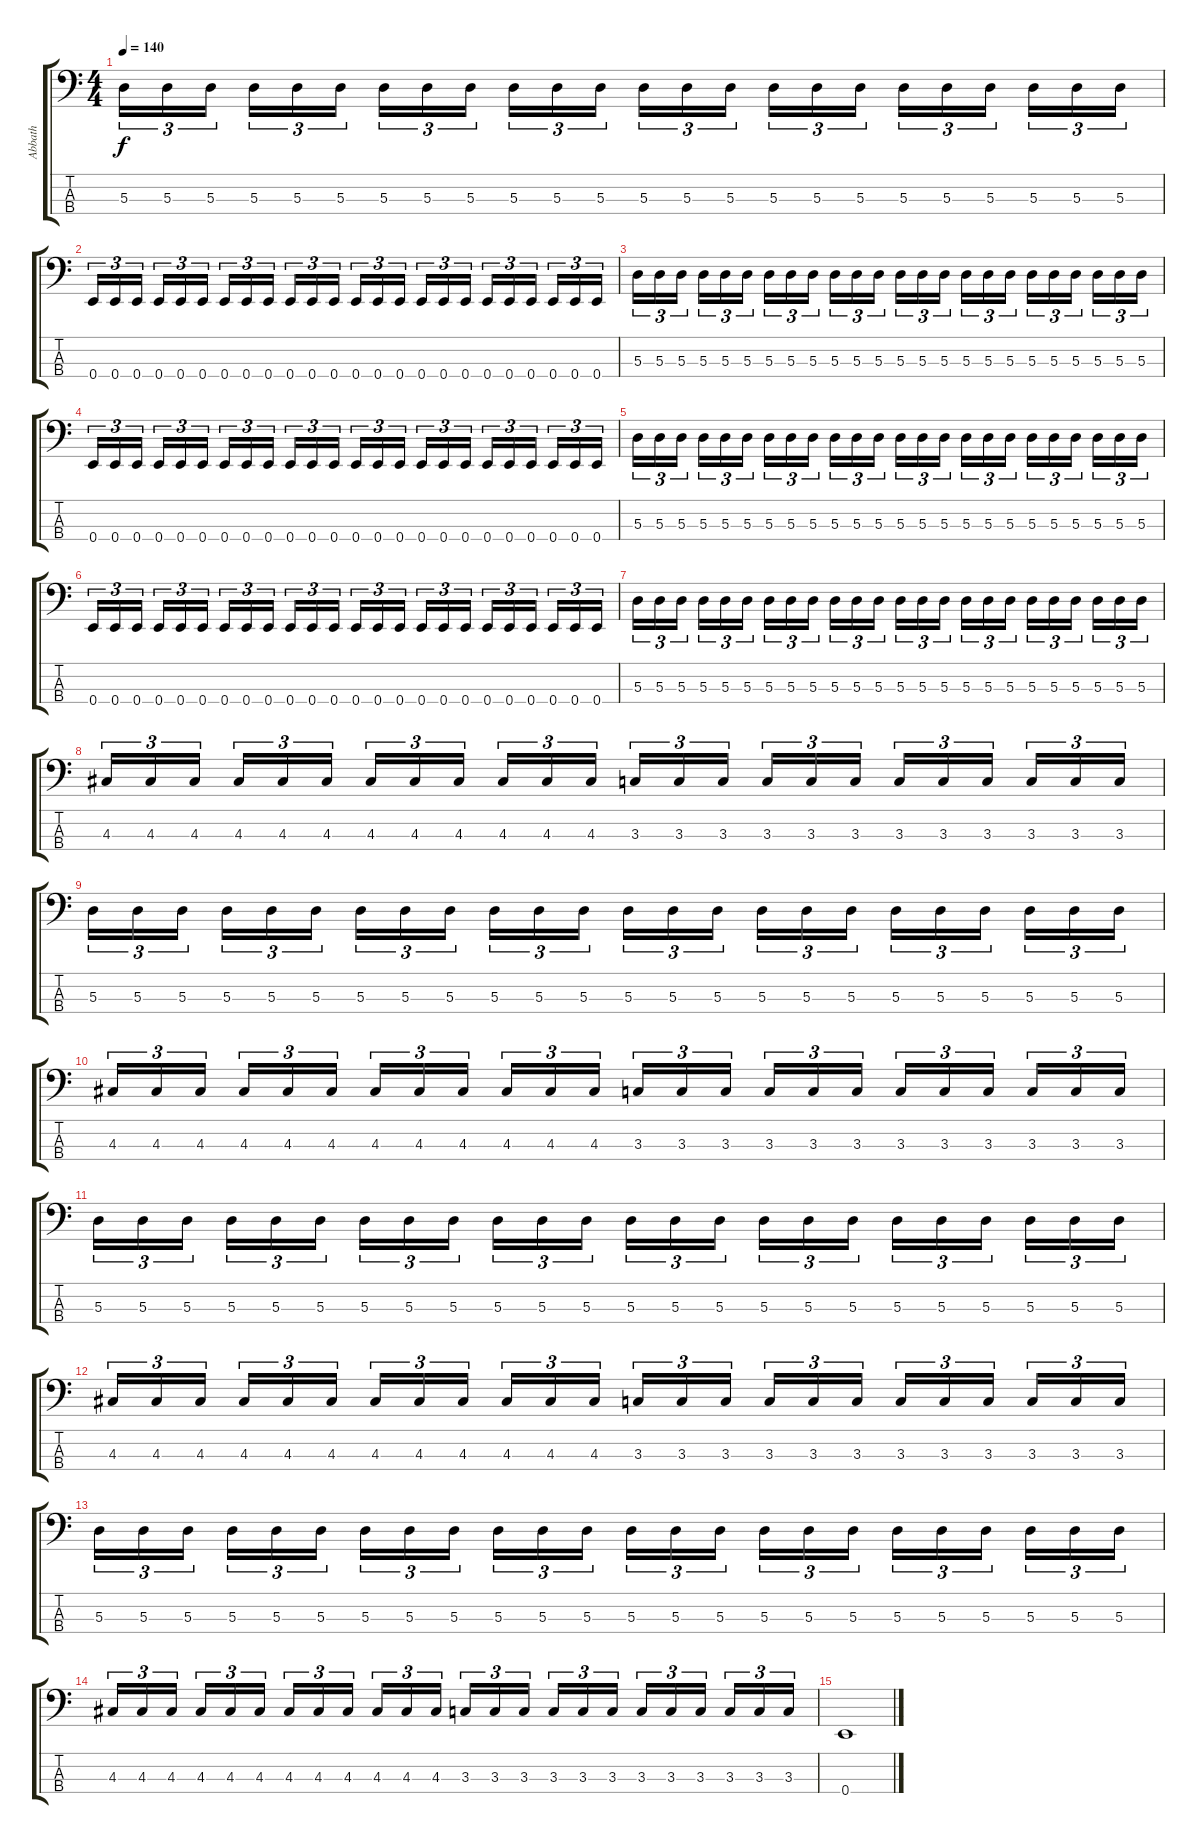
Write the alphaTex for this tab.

\track ("Abbath" "Abbath") {instrument electricbasspick}
\staff {score tabs}
\tuning (G2 D2 A1 E1) {hide}
\ts (4 4)
\tempo 140
\clef f4
\ks c
5.3.16{tu (3 2) dy f} 5.3.16{tu (3 2)} 5.3.16{tu (3 2) beam splitsecondary} 5.3.16{tu (3 2)} 5.3.16{tu (3 2)} 5.3.16{tu (3 2)} 5.3.16{tu (3 2)} 5.3.16{tu (3 2)} 5.3.16{tu (3 2) beam splitsecondary} 5.3.16{tu (3 2)} 5.3.16{tu (3 2)} 5.3.16{tu (3 2)} 5.3.16{tu (3 2)} 5.3.16{tu (3 2)} 5.3.16{tu (3 2) beam splitsecondary} 5.3.16{tu (3 2)} 5.3.16{tu (3 2)} 5.3.16{tu (3 2)} 5.3.16{tu (3 2)} 5.3.16{tu (3 2)} 5.3.16{tu (3 2) beam splitsecondary} 5.3.16{tu (3 2)} 5.3.16{tu (3 2)} 5.3.16{tu (3 2)} |
0.4.16{tu (3 2)} 0.4.16{tu (3 2)} 0.4.16{tu (3 2) beam splitsecondary} 0.4.16{tu (3 2)} 0.4.16{tu (3 2)} 0.4.16{tu (3 2)} 0.4.16{tu (3 2)} 0.4.16{tu (3 2)} 0.4.16{tu (3 2) beam splitsecondary} 0.4.16{tu (3 2)} 0.4.16{tu (3 2)} 0.4.16{tu (3 2)} 0.4.16{tu (3 2)} 0.4.16{tu (3 2)} 0.4.16{tu (3 2) beam splitsecondary} 0.4.16{tu (3 2)} 0.4.16{tu (3 2)} 0.4.16{tu (3 2)} 0.4.16{tu (3 2)} 0.4.16{tu (3 2)} 0.4.16{tu (3 2) beam splitsecondary} 0.4.16{tu (3 2)} 0.4.16{tu (3 2)} 0.4.16{tu (3 2)} |
5.3.16{tu (3 2)} 5.3.16{tu (3 2)} 5.3.16{tu (3 2) beam splitsecondary} 5.3.16{tu (3 2)} 5.3.16{tu (3 2)} 5.3.16{tu (3 2)} 5.3.16{tu (3 2)} 5.3.16{tu (3 2)} 5.3.16{tu (3 2) beam splitsecondary} 5.3.16{tu (3 2)} 5.3.16{tu (3 2)} 5.3.16{tu (3 2)} 5.3.16{tu (3 2)} 5.3.16{tu (3 2)} 5.3.16{tu (3 2) beam splitsecondary} 5.3.16{tu (3 2)} 5.3.16{tu (3 2)} 5.3.16{tu (3 2)} 5.3.16{tu (3 2)} 5.3.16{tu (3 2)} 5.3.16{tu (3 2) beam splitsecondary} 5.3.16{tu (3 2)} 5.3.16{tu (3 2)} 5.3.16{tu (3 2)} |
0.4.16{tu (3 2)} 0.4.16{tu (3 2)} 0.4.16{tu (3 2) beam splitsecondary} 0.4.16{tu (3 2)} 0.4.16{tu (3 2)} 0.4.16{tu (3 2)} 0.4.16{tu (3 2)} 0.4.16{tu (3 2)} 0.4.16{tu (3 2) beam splitsecondary} 0.4.16{tu (3 2)} 0.4.16{tu (3 2)} 0.4.16{tu (3 2)} 0.4.16{tu (3 2)} 0.4.16{tu (3 2)} 0.4.16{tu (3 2) beam splitsecondary} 0.4.16{tu (3 2)} 0.4.16{tu (3 2)} 0.4.16{tu (3 2)} 0.4.16{tu (3 2)} 0.4.16{tu (3 2)} 0.4.16{tu (3 2) beam splitsecondary} 0.4.16{tu (3 2)} 0.4.16{tu (3 2)} 0.4.16{tu (3 2)} |
5.3.16{tu (3 2)} 5.3.16{tu (3 2)} 5.3.16{tu (3 2) beam splitsecondary} 5.3.16{tu (3 2)} 5.3.16{tu (3 2)} 5.3.16{tu (3 2)} 5.3.16{tu (3 2)} 5.3.16{tu (3 2)} 5.3.16{tu (3 2) beam splitsecondary} 5.3.16{tu (3 2)} 5.3.16{tu (3 2)} 5.3.16{tu (3 2)} 5.3.16{tu (3 2)} 5.3.16{tu (3 2)} 5.3.16{tu (3 2) beam splitsecondary} 5.3.16{tu (3 2)} 5.3.16{tu (3 2)} 5.3.16{tu (3 2)} 5.3.16{tu (3 2)} 5.3.16{tu (3 2)} 5.3.16{tu (3 2) beam splitsecondary} 5.3.16{tu (3 2)} 5.3.16{tu (3 2)} 5.3.16{tu (3 2)} |
0.4.16{tu (3 2)} 0.4.16{tu (3 2)} 0.4.16{tu (3 2) beam splitsecondary} 0.4.16{tu (3 2)} 0.4.16{tu (3 2)} 0.4.16{tu (3 2)} 0.4.16{tu (3 2)} 0.4.16{tu (3 2)} 0.4.16{tu (3 2) beam splitsecondary} 0.4.16{tu (3 2)} 0.4.16{tu (3 2)} 0.4.16{tu (3 2)} 0.4.16{tu (3 2)} 0.4.16{tu (3 2)} 0.4.16{tu (3 2) beam splitsecondary} 0.4.16{tu (3 2)} 0.4.16{tu (3 2)} 0.4.16{tu (3 2)} 0.4.16{tu (3 2)} 0.4.16{tu (3 2)} 0.4.16{tu (3 2) beam splitsecondary} 0.4.16{tu (3 2)} 0.4.16{tu (3 2)} 0.4.16{tu (3 2)} |
5.3.16{tu (3 2)} 5.3.16{tu (3 2)} 5.3.16{tu (3 2) beam splitsecondary} 5.3.16{tu (3 2)} 5.3.16{tu (3 2)} 5.3.16{tu (3 2)} 5.3.16{tu (3 2)} 5.3.16{tu (3 2)} 5.3.16{tu (3 2) beam splitsecondary} 5.3.16{tu (3 2)} 5.3.16{tu (3 2)} 5.3.16{tu (3 2)} 5.3.16{tu (3 2)} 5.3.16{tu (3 2)} 5.3.16{tu (3 2) beam splitsecondary} 5.3.16{tu (3 2)} 5.3.16{tu (3 2)} 5.3.16{tu (3 2)} 5.3.16{tu (3 2)} 5.3.16{tu (3 2)} 5.3.16{tu (3 2) beam splitsecondary} 5.3.16{tu (3 2)} 5.3.16{tu (3 2)} 5.3.16{tu (3 2)} |
4.3.16{tu (3 2)} 4.3.16{tu (3 2)} 4.3.16{tu (3 2) beam splitsecondary} 4.3.16{tu (3 2)} 4.3.16{tu (3 2)} 4.3.16{tu (3 2)} 4.3.16{tu (3 2)} 4.3.16{tu (3 2)} 4.3.16{tu (3 2) beam splitsecondary} 4.3.16{tu (3 2)} 4.3.16{tu (3 2)} 4.3.16{tu (3 2)} 3.3.16{tu (3 2)} 3.3.16{tu (3 2)} 3.3.16{tu (3 2) beam splitsecondary} 3.3.16{tu (3 2)} 3.3.16{tu (3 2)} 3.3.16{tu (3 2)} 3.3.16{tu (3 2)} 3.3.16{tu (3 2)} 3.3.16{tu (3 2) beam splitsecondary} 3.3.16{tu (3 2)} 3.3.16{tu (3 2)} 3.3.16{tu (3 2)} |
5.3.16{tu (3 2)} 5.3.16{tu (3 2)} 5.3.16{tu (3 2) beam splitsecondary} 5.3.16{tu (3 2)} 5.3.16{tu (3 2)} 5.3.16{tu (3 2)} 5.3.16{tu (3 2)} 5.3.16{tu (3 2)} 5.3.16{tu (3 2) beam splitsecondary} 5.3.16{tu (3 2)} 5.3.16{tu (3 2)} 5.3.16{tu (3 2)} 5.3.16{tu (3 2)} 5.3.16{tu (3 2)} 5.3.16{tu (3 2) beam splitsecondary} 5.3.16{tu (3 2)} 5.3.16{tu (3 2)} 5.3.16{tu (3 2)} 5.3.16{tu (3 2)} 5.3.16{tu (3 2)} 5.3.16{tu (3 2) beam splitsecondary} 5.3.16{tu (3 2)} 5.3.16{tu (3 2)} 5.3.16{tu (3 2)} |
4.3.16{tu (3 2)} 4.3.16{tu (3 2)} 4.3.16{tu (3 2) beam splitsecondary} 4.3.16{tu (3 2)} 4.3.16{tu (3 2)} 4.3.16{tu (3 2)} 4.3.16{tu (3 2)} 4.3.16{tu (3 2)} 4.3.16{tu (3 2) beam splitsecondary} 4.3.16{tu (3 2)} 4.3.16{tu (3 2)} 4.3.16{tu (3 2)} 3.3.16{tu (3 2)} 3.3.16{tu (3 2)} 3.3.16{tu (3 2) beam splitsecondary} 3.3.16{tu (3 2)} 3.3.16{tu (3 2)} 3.3.16{tu (3 2)} 3.3.16{tu (3 2)} 3.3.16{tu (3 2)} 3.3.16{tu (3 2) beam splitsecondary} 3.3.16{tu (3 2)} 3.3.16{tu (3 2)} 3.3.16{tu (3 2)} |
5.3.16{tu (3 2)} 5.3.16{tu (3 2)} 5.3.16{tu (3 2) beam splitsecondary} 5.3.16{tu (3 2)} 5.3.16{tu (3 2)} 5.3.16{tu (3 2)} 5.3.16{tu (3 2)} 5.3.16{tu (3 2)} 5.3.16{tu (3 2) beam splitsecondary} 5.3.16{tu (3 2)} 5.3.16{tu (3 2)} 5.3.16{tu (3 2)} 5.3.16{tu (3 2)} 5.3.16{tu (3 2)} 5.3.16{tu (3 2) beam splitsecondary} 5.3.16{tu (3 2)} 5.3.16{tu (3 2)} 5.3.16{tu (3 2)} 5.3.16{tu (3 2)} 5.3.16{tu (3 2)} 5.3.16{tu (3 2) beam splitsecondary} 5.3.16{tu (3 2)} 5.3.16{tu (3 2)} 5.3.16{tu (3 2)} |
4.3.16{tu (3 2)} 4.3.16{tu (3 2)} 4.3.16{tu (3 2) beam splitsecondary} 4.3.16{tu (3 2)} 4.3.16{tu (3 2)} 4.3.16{tu (3 2)} 4.3.16{tu (3 2)} 4.3.16{tu (3 2)} 4.3.16{tu (3 2) beam splitsecondary} 4.3.16{tu (3 2)} 4.3.16{tu (3 2)} 4.3.16{tu (3 2)} 3.3.16{tu (3 2)} 3.3.16{tu (3 2)} 3.3.16{tu (3 2) beam splitsecondary} 3.3.16{tu (3 2)} 3.3.16{tu (3 2)} 3.3.16{tu (3 2)} 3.3.16{tu (3 2)} 3.3.16{tu (3 2)} 3.3.16{tu (3 2) beam splitsecondary} 3.3.16{tu (3 2)} 3.3.16{tu (3 2)} 3.3.16{tu (3 2)} |
5.3.16{tu (3 2)} 5.3.16{tu (3 2)} 5.3.16{tu (3 2) beam splitsecondary} 5.3.16{tu (3 2)} 5.3.16{tu (3 2)} 5.3.16{tu (3 2)} 5.3.16{tu (3 2)} 5.3.16{tu (3 2)} 5.3.16{tu (3 2) beam splitsecondary} 5.3.16{tu (3 2)} 5.3.16{tu (3 2)} 5.3.16{tu (3 2)} 5.3.16{tu (3 2)} 5.3.16{tu (3 2)} 5.3.16{tu (3 2) beam splitsecondary} 5.3.16{tu (3 2)} 5.3.16{tu (3 2)} 5.3.16{tu (3 2)} 5.3.16{tu (3 2)} 5.3.16{tu (3 2)} 5.3.16{tu (3 2) beam splitsecondary} 5.3.16{tu (3 2)} 5.3.16{tu (3 2)} 5.3.16{tu (3 2)} |
4.3.16{tu (3 2)} 4.3.16{tu (3 2)} 4.3.16{tu (3 2) beam splitsecondary} 4.3.16{tu (3 2)} 4.3.16{tu (3 2)} 4.3.16{tu (3 2)} 4.3.16{tu (3 2)} 4.3.16{tu (3 2)} 4.3.16{tu (3 2) beam splitsecondary} 4.3.16{tu (3 2)} 4.3.16{tu (3 2)} 4.3.16{tu (3 2)} 3.3.16{tu (3 2)} 3.3.16{tu (3 2)} 3.3.16{tu (3 2) beam splitsecondary} 3.3.16{tu (3 2)} 3.3.16{tu (3 2)} 3.3.16{tu (3 2)} 3.3.16{tu (3 2)} 3.3.16{tu (3 2)} 3.3.16{tu (3 2) beam splitsecondary} 3.3.16{tu (3 2)} 3.3.16{tu (3 2)} 3.3.16{tu (3 2)} |
0.4.1
